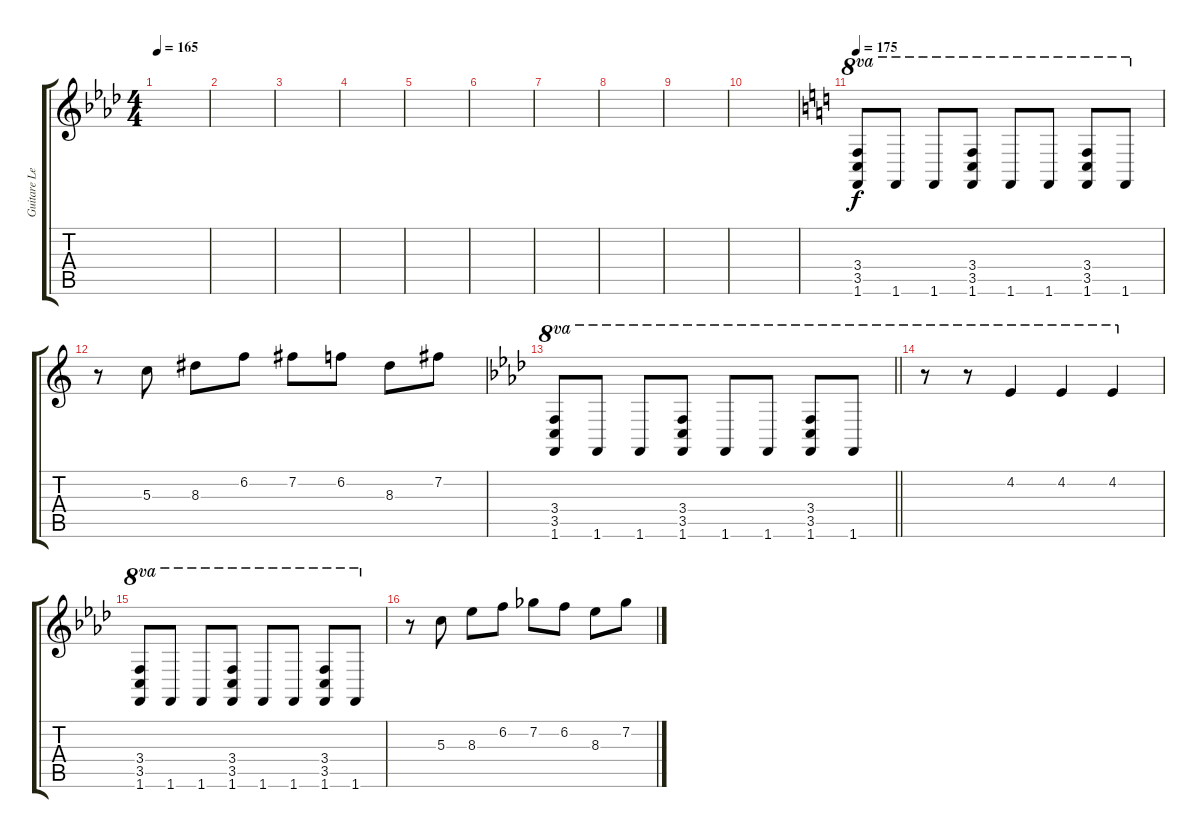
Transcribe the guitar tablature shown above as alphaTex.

\track ("Guitare Lead" "Guitare Le") {instrument distortionguitar}
\staff {score tabs}
\tuning (E4 B3 G3 D3 A2 E2) {hide}
\ts (4 4)
\tempo 165
\clef g2
\ks ab
|
|
|
|
|
|
|
|
|
|
\tempo 175
\ks c
(3.4 3.5 1.6).8{ot 8va} 1.6.8{ot 8va} 1.6.8{ot 8va} (3.4 3.5 1.6).8{ot 8va} 1.6.8{ot 8va} 1.6.8{ot 8va} (3.4 3.5 1.6).8{ot 8va} 1.6.8{ot 8va} |
r.8 5.3.8 8.3.8 6.2.8 7.2.8 6.2.8 8.3.8 7.2.8 |
\barLineRight lightlight
\ks ab
(3.4 3.5 1.6).8{ot 8va} 1.6.8{ot 8va} 1.6.8{ot 8va} (3.4 3.5 1.6).8{ot 8va} 1.6.8{ot 8va} 1.6.8{ot 8va} (3.4 3.5 1.6).8{ot 8va} 1.6.8{ot 8va} |
r.8{ot 8va} r.8{ot 8va} 4.2.4{ot 8va} 4.2.4{ot 8va} 4.2.4{ot 8va} |
(3.4 3.5 1.6).8{ot 8va} 1.6.8{ot 8va} 1.6.8{ot 8va} (3.4 3.5 1.6).8{ot 8va} 1.6.8{ot 8va} 1.6.8{ot 8va} (3.4 3.5 1.6).8{ot 8va} 1.6.8{ot 8va} |
r.8 5.3.8 8.3.8 6.2.8 7.2.8 6.2.8 8.3.8 7.2.8
